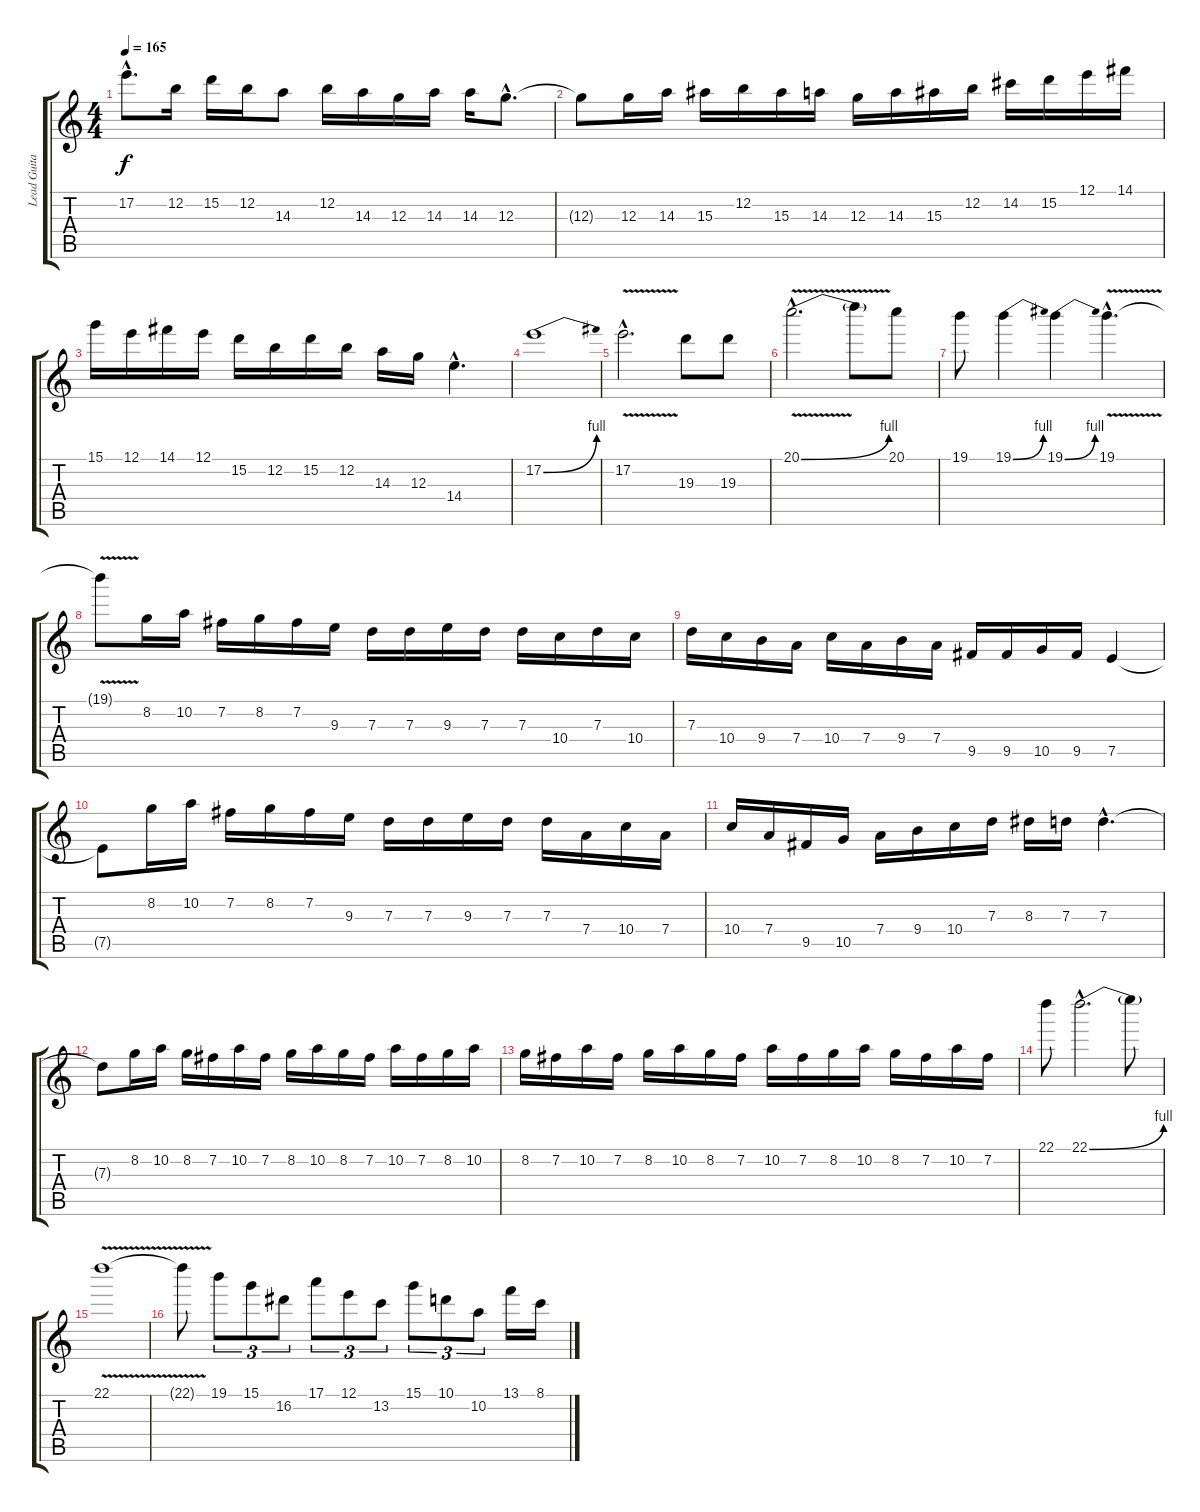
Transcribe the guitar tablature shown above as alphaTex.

\track ("Lead Guitar (Al Pitrelli)" "Lead Guita") {instrument distortionguitar}
\staff {score tabs}
\tuning (E4 B3 G3 D3 A2 E2) {hide}
\ts (4 4)
\tempo 165
\clef g2
\ks c
17.2{hac t}.8{d dy f} 12.2.16 15.2.16 12.2.16 14.3.8 12.2.16 14.3.16 12.3.16 14.3.16 14.3.16 12.3{hac}.8{d} |
12.3{t}.8 12.3.16 14.3.16 15.3.16 12.2.16 15.3.16 14.3.16 12.3.16 14.3.16 15.3.16 12.2.16 14.2.16 15.2.16 12.1.16 14.1.16 |
15.1.16 12.1.16 14.1.16 12.1.16 15.2.16 12.2.16 15.2.16 12.2.16 14.3.16 12.3.16 14.4{hac}.4{d} |
17.2{be (bend 0 0 60 4)}.1 |
17.2{v hac}.2{d} 19.3.8 19.3.8 |
20.1{be (bend 0 0 60 4) v hac}.2{d} 20.1{t}.8 20.1.8 |
19.1.8 19.1{be (bend 0 0 60 4)}.4 19.1{be (bend 0 0 60 4)}.4 19.1{v hac}.4{d} |
19.1{t}.8 8.2.16 10.2.16 7.2.16 8.2.16 7.2.16 9.3.16 7.3.16 7.3.16 9.3.16 7.3.16 7.3.16 10.4.16 7.3.16 10.4.16 |
7.3.16 10.4.16 9.4.16 7.4.16 10.4.16 7.4.16 9.4.16 7.4.16 9.5.16 9.5.16 10.5.16 9.5.16 7.5.4 |
7.5{t}.8 8.2.16 10.2.16 7.2.16 8.2.16 7.2.16 9.3.16 7.3.16 7.3.16 9.3.16 7.3.16 7.3.16 7.4.16 10.4.16 7.4.16 |
10.4.16 7.4.16 9.5.16 10.5.16 7.4.16 9.4.16 10.4.16 7.3.16 8.3.16 7.3.16 7.3{hac}.4{d} |
7.3{t}.8 8.2.16 10.2.16 8.2.16 7.2.16 10.2.16 7.2.16 8.2.16 10.2.16 8.2.16 7.2.16 10.2.16 7.2.16 8.2.16 10.2.16 |
8.2.16 7.2.16 10.2.16 7.2.16 8.2.16 10.2.16 8.2.16 7.2.16 10.2.16 7.2.16 8.2.16 10.2.16 8.2.16 7.2.16 10.2.16 7.2.16 |
22.1.8 22.1{be (bend 0 0 60 4) hac}.2{d} 22.1{t}.8 |
22.1{v}.1 |
22.1{t}.8 19.1.8{tu (3 2)} 15.1.8{tu (3 2)} 16.2.8{tu (3 2)} 17.1.8{tu (3 2)} 12.1.8{tu (3 2)} 13.2.8{tu (3 2)} 15.1.8{tu (3 2)} 10.1.8{tu (3 2)} 10.2.8{tu (3 2)} 13.1.16 8.1.16
